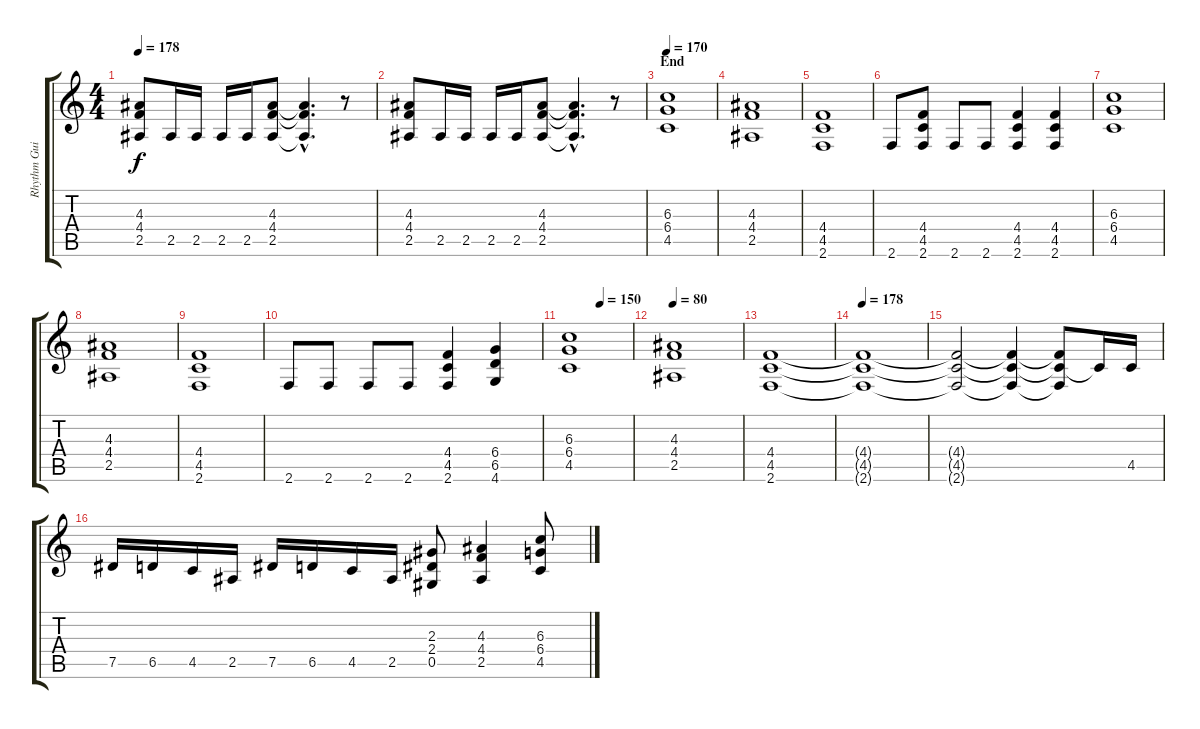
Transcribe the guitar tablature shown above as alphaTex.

\track ("Rhythm Guitar 2 - Henjo Richter" "Rhythm Gui") {instrument overdrivenguitar}
\staff {score tabs}
\tuning (Eb4 Bb3 Gb3 Db3 Ab2 Eb2) {hide}
\ts (4 4)
\tempo 178
\clef g2
\ks c
(4.3 4.4 2.5).8{dy f} 2.5.16 2.5.16 2.5.16 2.5.16 (4.3 4.4 2.5).8 (4.3{hac t} 4.4{hac t} 2.5{hac t}).4{d} r.8 |
(4.3 4.4 2.5).8 2.5.16 2.5.16 2.5.16 2.5.16 (4.3 4.4 2.5).8 (4.3{hac t} 4.4{hac t} 2.5{hac t}).4{d} r.8 |
\section ("" "End")
\tempo 170
(6.3 6.4 4.5).1 |
(4.3 4.4 2.5).1 |
(4.4 4.5 2.6).1 |
2.6.8 (4.4 4.5 2.6).8 2.6.8 2.6.8 (4.4 4.5 2.6).4 (4.4 4.5 2.6).4 |
(6.3 6.4 4.5).1 |
(4.3 4.4 2.5).1 |
(4.4 4.5 2.6).1 |
2.6.8 2.6.8 2.6.8 2.6.8 (4.4 4.5 2.6).4 (6.4 6.5 4.6).4 |
\tempo (150 0.5)
(6.3 6.4 4.5).1 |
\tempo 80
(4.3 4.4 2.5).1 |
(4.4 4.5 2.6).1 |
\tempo 178
(4.4{t} 4.5{t} 2.6{t}).1 |
(4.4{t} 4.5{t} 2.6{t}).2 (4.4{t} 4.5{t} 2.6{t}).4 (4.4{t} 4.5{t} 2.6{t}).8 4.5{t}.16 4.5.16 |
7.5.16 6.5.16 4.5.16 2.5.16 7.5.16 6.5.16 4.5.16 2.5.16 (2.3 2.4 0.5).8 (4.3 4.4 2.5).4 (6.3 6.4 4.5).8
